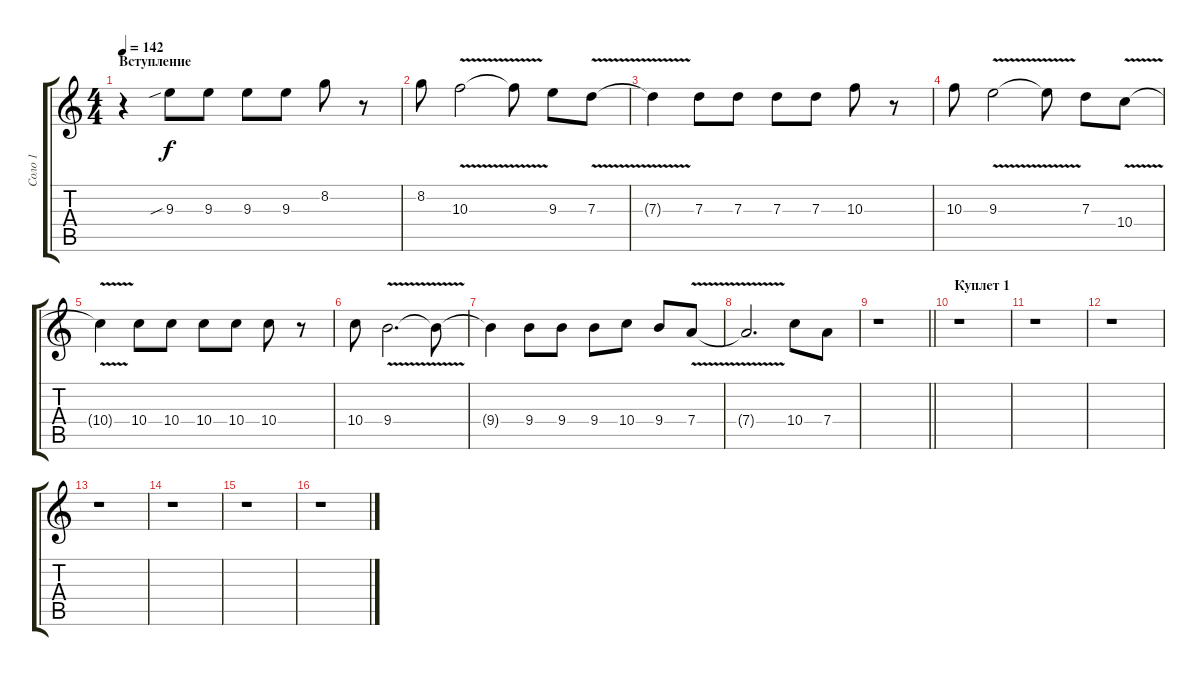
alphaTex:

\track ("Соло 1" "Соло 1") {instrument overdrivenguitar}
\staff {score tabs}
\tuning (E4 B3 G3 D3 A2 E2) {hide}
\ts (4 4)
\section ("" "Вступление")
\tempo 142
\clef g2
\ks c
r.4{dy f instrument overdrivenguitar} 9.3{sib}.8 9.3.8 9.3.8 9.3.8 8.2.8 r.8 |
8.2.8 10.3{v}.2 10.3{t}.8 9.3.8 7.3{v}.8 |
7.3{t}.4 7.3.8 7.3.8 7.3.8 7.3.8 10.3.8 r.8 |
10.3.8 9.3{v}.2 9.3{t}.8 7.3.8 10.4{v}.8 |
10.4{t}.4 10.4.8 10.4.8 10.4.8 10.4.8 10.4.8 r.8 |
10.4.8 9.4{v}.2{d} 9.4{t}.8 |
9.4{t}.4 9.4.8 9.4.8 9.4.8 10.4.8 9.4.8 7.4{v}.8 |
7.4{t}.2{d} 10.4.8 7.4.8 |
\barLineRight lightlight
r.1 |
\section ("" "Куплет 1")
r.1 |
r.1 |
r.1 |
r.1 |
r.1 |
r.1 |
r.1
